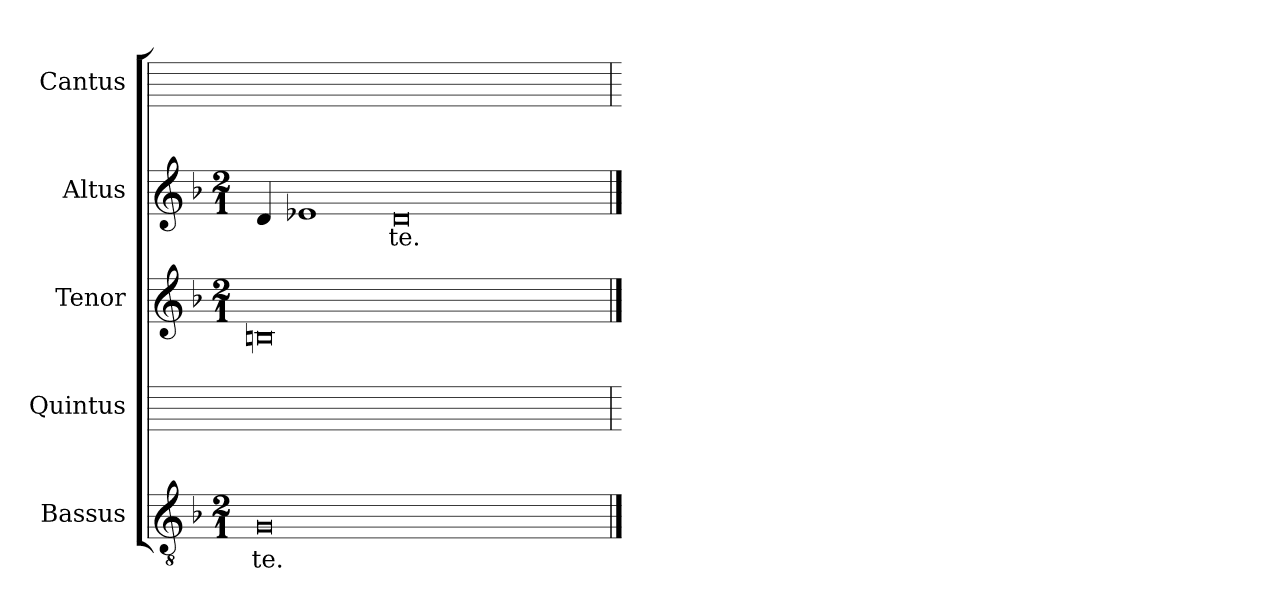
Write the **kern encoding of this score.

**kern	**text	**kern	**kern	**kern	**text	**kern
*part5	*part5	*part4	*part3	*part2	*part2	*part1
*staff5	*staff5	*staff4	*staff3	*staff2	*staff2	*staff1
*I"Bassus	*	*I"Quintus	*I"Tenor	*I"Altus	*	*I"Cantus
*clefGv2	*	*	*clefG2	*clefG2	*	*
*k[b-]	*	*	*k[b-]	*k[b-]	*	*
*F:	*	*	*F:	*F:	*	*
*M2/1	*	*	*M2/1	*M2/1	*	*
=	=	=	=	=	=	=
!	!LO:LY:b	!	!	!	!	!
0G	te.	4ryy	0Bn	4d	.	4ryy
.	.	0.ryy	.	1e-X	.	0.ryy
!	!	!	!	!	!LO:LY:b	!
.	.	.	.	0d	te.	.
1ryy	.	.	1ryy	.	.	.
4ryy	.	.	4ryy	.	.	.
==	=	=	==	==	=	=
*-	*-	*-	*-	*-	*-	*-
